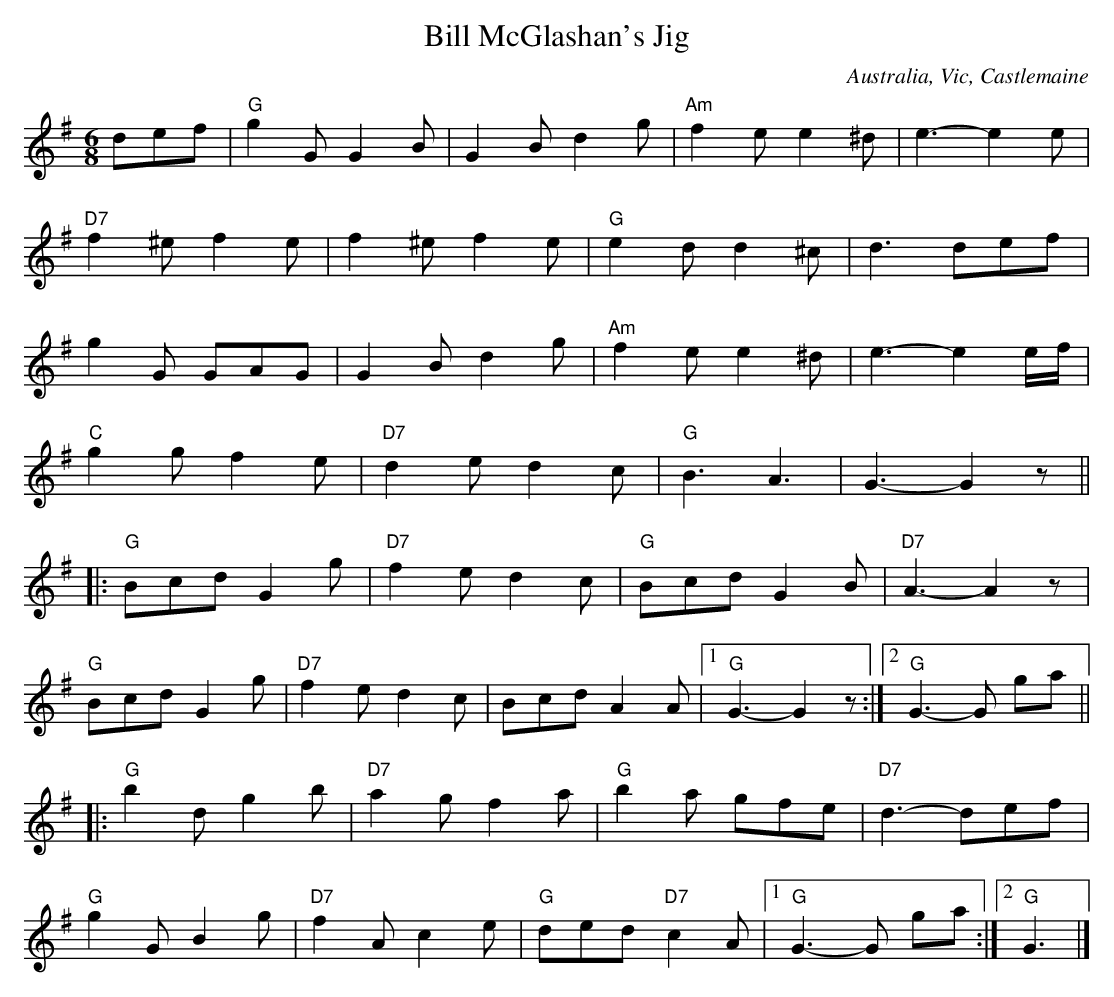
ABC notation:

X:1
T:Bill McGlashan's Jig
O:Australia, Vic, Castlemaine
M:6/8
L:1/8
K:G
def|"G"g2GG2B|G2Bd2g|"Am"f2ee2^d|e3-e2e|
"D7"f2^ef2e|f2^ef2e|"G"e2dd2^c|d3def|
g2G GAG|G2Bd2g|"Am"f2ee2^d|e3-e2e/f/|
"C"g2gf2e|"D7"d2ed2c|"G"B3A3|G3-G2z||
|:"G"BcdG2g|"D7"f2ed2c|"G"BcdG2B|"D7"A3-A2z|
"G"BcdG2g|"D7"f2ed2c|BcdA2A|1"G"G3-G2z:|2"G"G3-G ga||
|:"G"b2dg2b|"D7"a2gf2a|"G"b2a gfe|"D7"d3-def|
"G"g2GB2g|"D7"f2Ac2e|"G"ded "D7"c2A|1"G"G3-G ga:|2"G"G3|]
